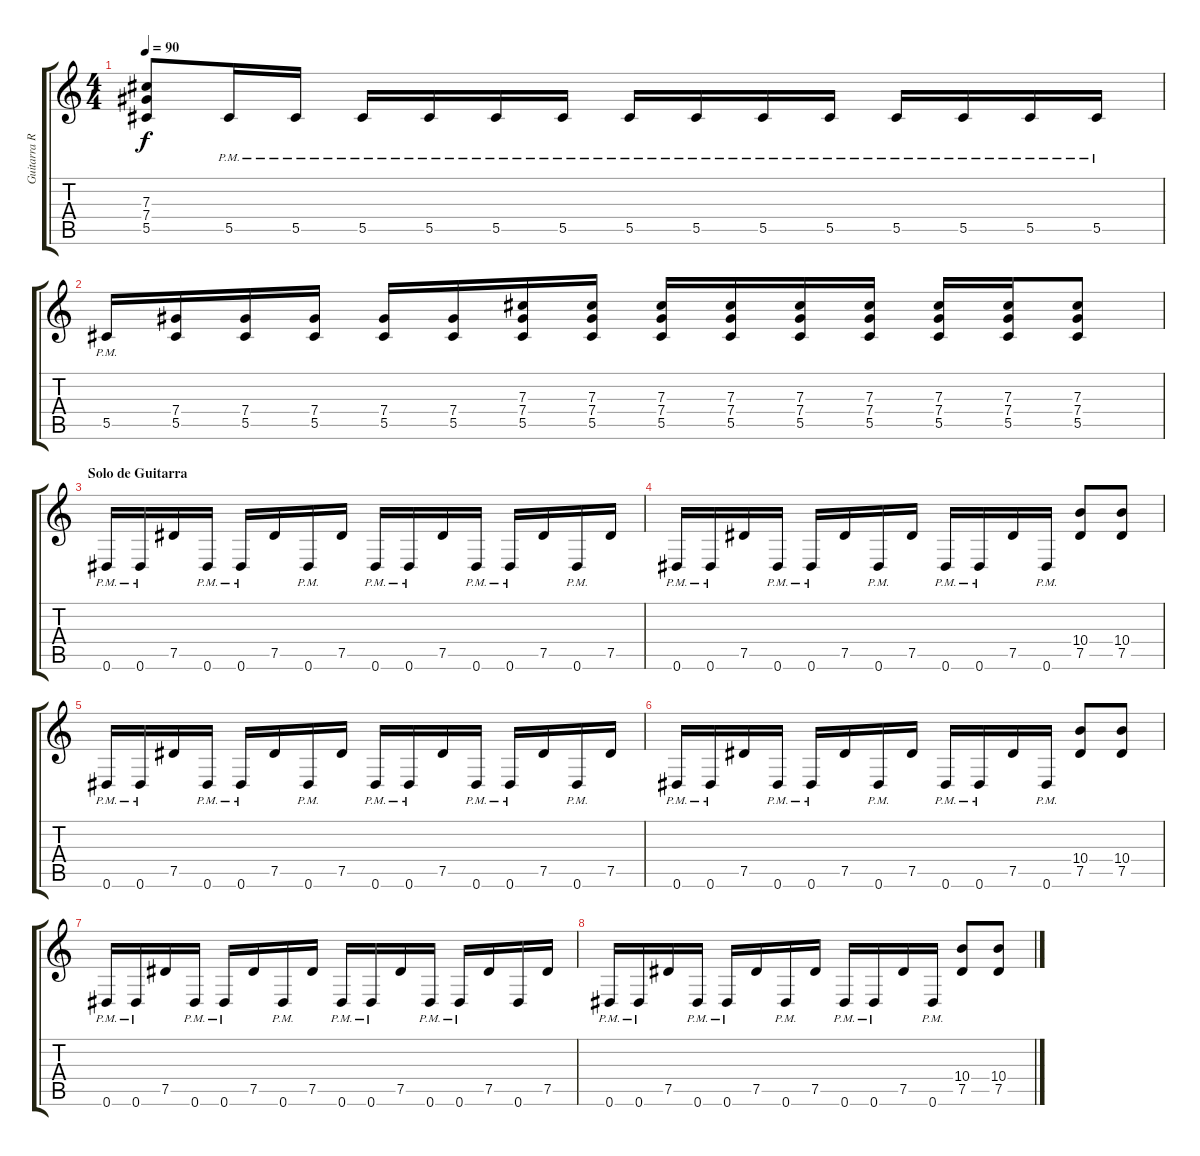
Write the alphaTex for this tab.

\track ("Guitarra Ritmica" "Guitarra R") {instrument distortionguitar}
\staff {score tabs}
\tuning (Eb4 Bb3 Gb3 Db3 Ab2 Eb2) {hide}
\ts (4 4)
\tempo 90
\clef g2
\ks c
(7.3 7.4 5.5).8{dy f} 5.5{pm}.16 5.5{pm}.16 5.5{pm}.16 5.5{pm}.16 5.5{pm}.16 5.5{pm}.16 5.5{pm}.16 5.5{pm}.16 5.5{pm}.16 5.5{pm}.16 5.5{pm}.16 5.5{pm}.16 5.5{pm}.16 5.5{pm}.16 |
5.5{pm}.16 (7.4 5.5).16 (7.4 5.5).16 (7.4 5.5).16 (7.4 5.5).16 (7.4 5.5).16 (7.3 7.4 5.5).16 (7.3 7.4 5.5).16 (7.3 7.4 5.5).16 (7.3 7.4 5.5).16 (7.3 7.4 5.5).16 (7.3 7.4 5.5).16 (7.3 7.4 5.5).16 (7.3 7.4 5.5).16 (7.3 7.4 5.5).8 |
\section ("" "Solo de Guitarra")
0.6{pm}.16 0.6{pm}.16 7.5.16 0.6{pm}.16 0.6{pm}.16 7.5.16 0.6{pm}.16 7.5.16 0.6{pm}.16 0.6{pm}.16 7.5.16 0.6{pm}.16 0.6{pm}.16 7.5.16 0.6{pm}.16 7.5.16 |
0.6{pm}.16 0.6{pm}.16 7.5.16 0.6{pm}.16 0.6{pm}.16 7.5.16 0.6{pm}.16 7.5.16 0.6{pm}.16 0.6{pm}.16 7.5.16 0.6{pm}.16 (10.4 7.5).8 (10.4 7.5).8 |
0.6{pm}.16 0.6{pm}.16 7.5.16 0.6{pm}.16 0.6{pm}.16 7.5.16 0.6{pm}.16 7.5.16 0.6{pm}.16 0.6{pm}.16 7.5.16 0.6{pm}.16 0.6{pm}.16 7.5.16 0.6{pm}.16 7.5.16 |
0.6{pm}.16 0.6{pm}.16 7.5.16 0.6{pm}.16 0.6{pm}.16 7.5.16 0.6{pm}.16 7.5.16 0.6{pm}.16 0.6{pm}.16 7.5.16 0.6{pm}.16 (10.4 7.5).8 (10.4 7.5).8 |
0.6{pm}.16 0.6{pm}.16 7.5.16 0.6{pm}.16 0.6{pm}.16 7.5.16 0.6{pm}.16 7.5.16 0.6{pm}.16 0.6{pm}.16 7.5.16 0.6{pm}.16 0.6{pm}.16 7.5.16 0.6.16 7.5.16 |
0.6{pm}.16 0.6{pm}.16 7.5.16 0.6{pm}.16 0.6{pm}.16 7.5.16 0.6{pm}.16 7.5.16 0.6{pm}.16 0.6{pm}.16 7.5.16 0.6{pm}.16 (10.4 7.5).8 (10.4 7.5).8
